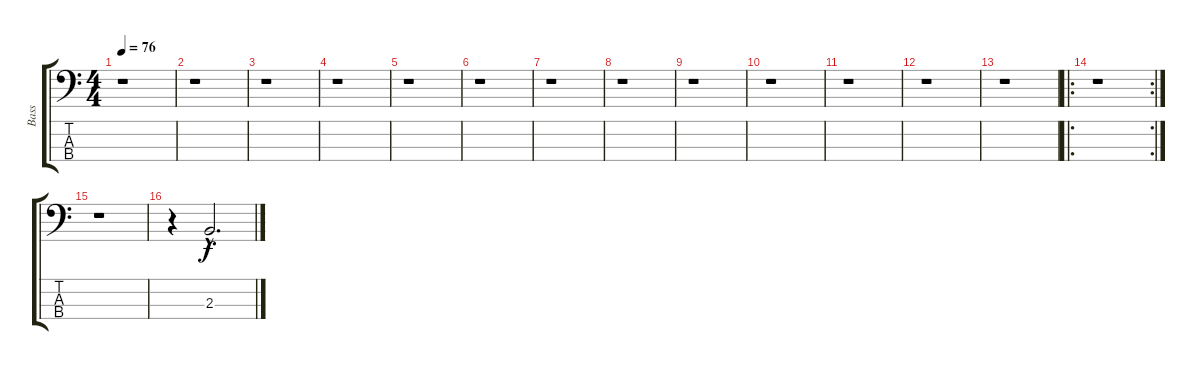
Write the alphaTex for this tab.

\track ("Bass" "Bass") {instrument synthbass1}
\staff {score tabs}
\tuning (G2 D2 A1 E1) {hide}
\ts (4 4)
\tempo 76
\clef f4
\ks c
r.1{dy f instrument synthbass1} |
r.1 |
r.1 |
r.1 |
r.1 |
r.1 |
r.1 |
r.1 |
r.1 |
r.1 |
r.1 |
r.1 |
r.1 |
\ro
\rc 2
r.1 |
r.1 |
r.4 2.3{hac}.2{d}
